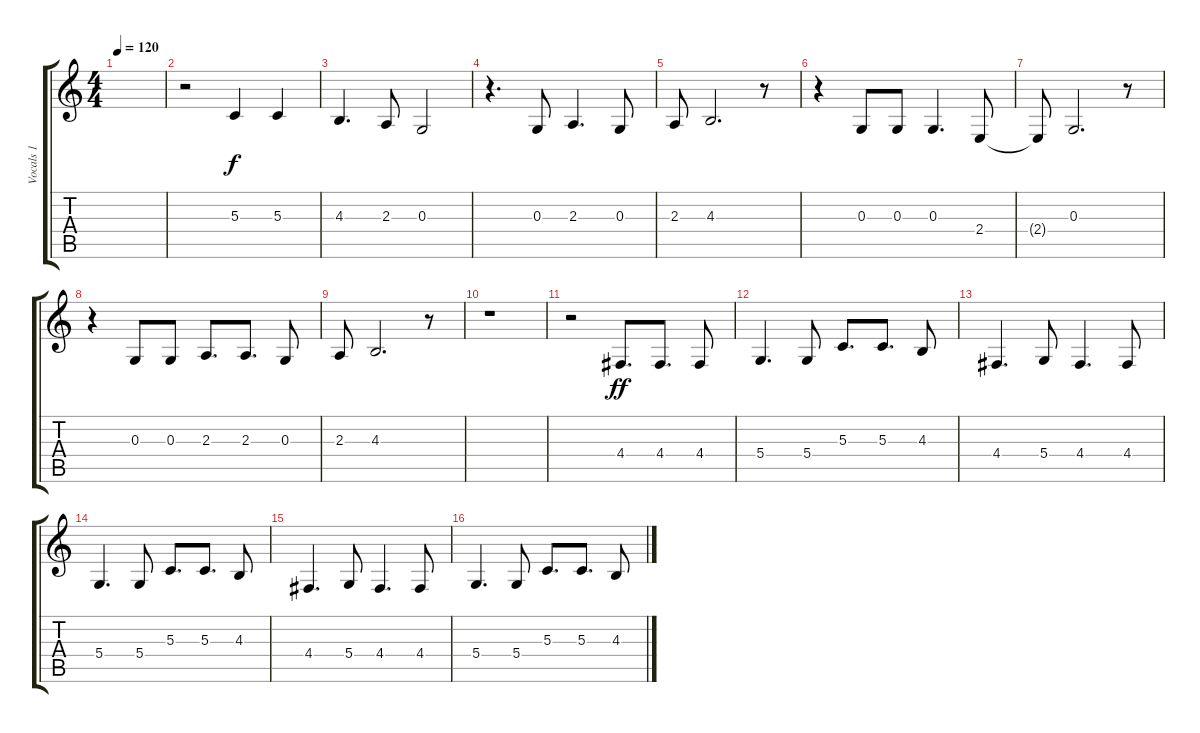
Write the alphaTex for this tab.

\track ("Vocals 1" "Vocals 1") {instrument tenorsax}
\staff {score tabs}
\tuning (E4 B3 G3 D3 A2 E2) {hide}
\ts (4 4)
\tempo 120
\clef g2
\ks c
|
r.2 5.3.4 5.3.4 |
4.3.4{d} 2.3.8 0.3.2 |
r.4{d} 0.3.8 2.3.4{d} 0.3.8 |
2.3.8 4.3.2{d} r.8 |
r.4 0.3.8 0.3.8 0.3.4{d} 2.4.8 |
2.4{t}.8 0.3.2{d} r.8 |
r.4 0.3.8 0.3.8 2.3.8{d} 2.3.8{d} 0.3.8 |
2.3.8 4.3.2{d} r.8 |
r.1 |
r.2 4.4.8{d dy ff} 4.4.8{d} 4.4.8 |
5.4.4{d} 5.4.8 5.3.8{d} 5.3.8{d} 4.3.8 |
4.4.4{d} 5.4.8 4.4.4{d} 4.4.8 |
5.4.4{d} 5.4.8 5.3.8{d} 5.3.8{d} 4.3.8 |
4.4.4{d} 5.4.8 4.4.4{d} 4.4.8 |
5.4.4{d} 5.4.8 5.3.8{d} 5.3.8{d} 4.3.8
